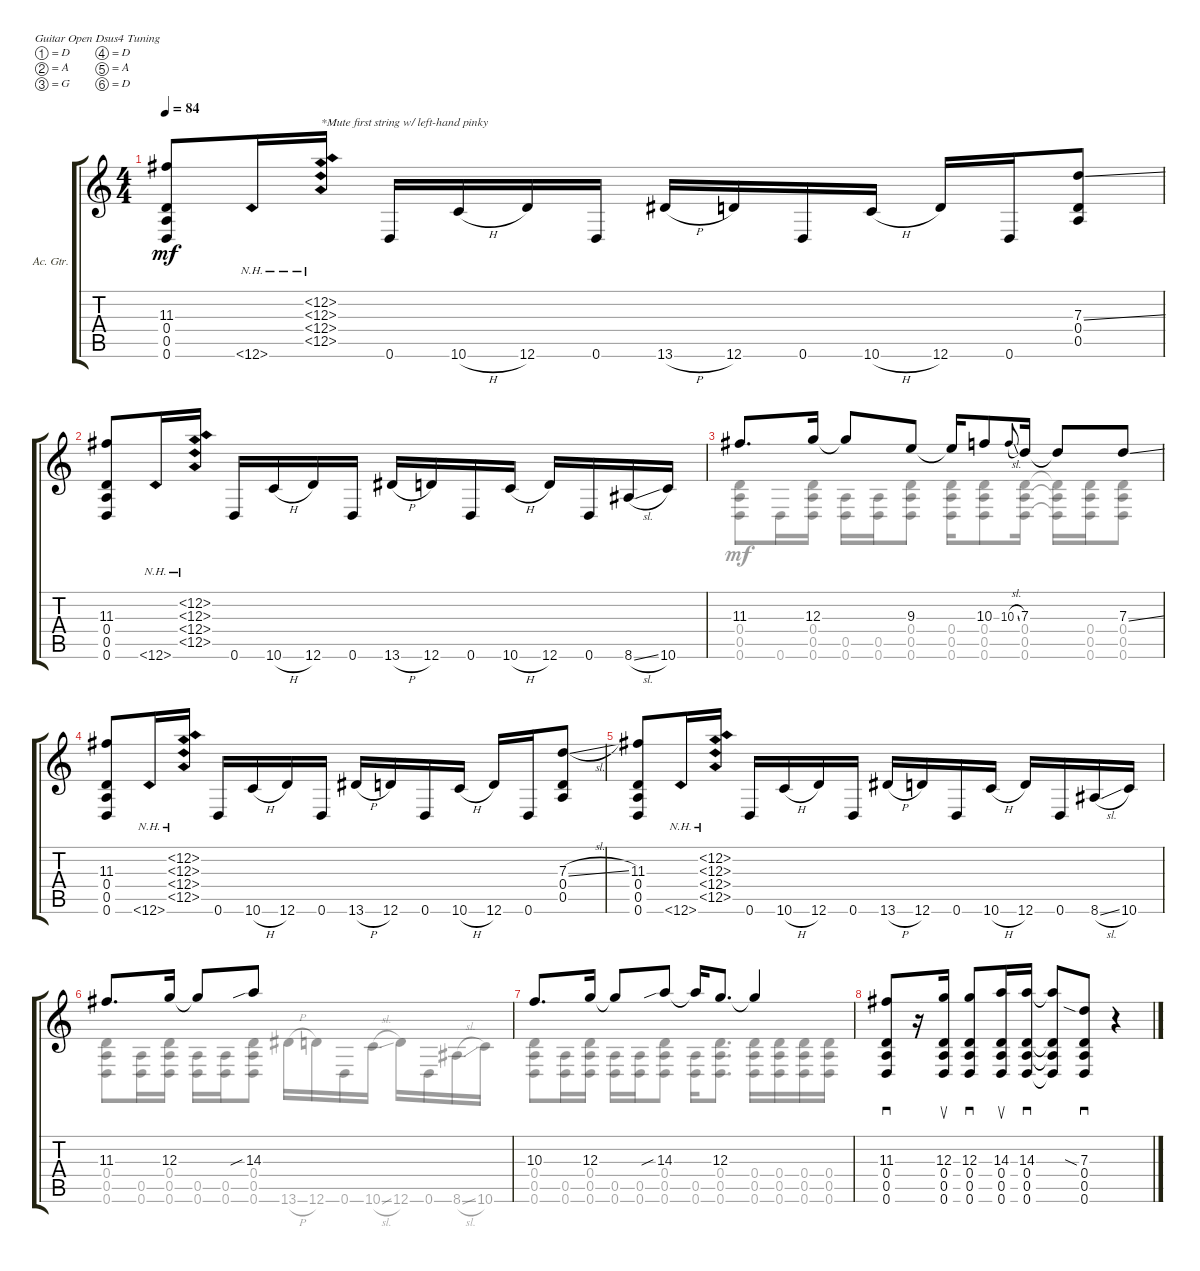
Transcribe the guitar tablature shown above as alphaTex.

\defaultSystemsLayout 4
\bracketExtendMode groupsimilarinstruments
\firstSystemTrackNameOrientation horizontal
\otherSystemsTrackNameOrientation horizontal
\track ("Acoustic Guitar" "Ac. Gtr.") {instrument acousticguitarsteel}
\staff {score tabs}
\tuning (D4 A3 G3 D3 A2 D2)
\voice
\ts (4 4)
\tempo 84
\clef g2
\scale
0.487705
\ks c
(11.3 0.4 0.5 0.6).8{dy mf} 12.6{nh}.16 (12.5{nh} 12.4{nh} 12.3{nh} 12.2{nh}).16{txt "*Mute first string w/ left-hand pinky"} 0.6.16 10.6{h}.16 12.6.16 0.6.16 13.6{h}.16 12.6.16 0.6.16 10.6{h}.16 12.6.16 0.6.16 (0.5 0.4 7.3{ss}).8 |
\scale
0.512295 (11.3 0.4 0.5 0.6).8 12.6{nh}.16 (12.5{nh} 12.4{nh} 12.3{nh} 12.2{nh}).16 0.6.16 10.6{h}.16 12.6.16 0.6.16 13.6{h}.16 12.6.16 0.6.16 10.6{h}.16 12.6.16 0.6.16 8.6{sl}.16 10.6.16 |
\scale
0.50554 11.3.8{d} 12.3.16 12.3{t}.8 9.3.8 9.3{t}.16 10.3.8 10.3{sl}.8{gr onbeat} 7.3.16 7.3{t}.8 7.3{ss}.8 |
\scale
0.49446 (11.3 0.4 0.5 0.6).8 12.6{nh}.16 (12.5{nh} 12.4{nh} 12.3{nh} 12.2{nh}).16 0.6.16 10.6{h}.16 12.6.16 0.6.16 13.6{h}.16 12.6.16 0.6.16 10.6{h}.16 12.6.16 0.6.16 (0.5 0.4 7.3{sl}).8 |
\scale
0.517956 (11.3 0.4 0.5 0.6).8 12.6{nh}.16 (12.5{nh} 12.4{nh} 12.3{nh} 12.2{nh}).16 0.6.16 10.6{h}.16 12.6.16 0.6.16 13.6{h}.16 12.6.16 0.6.16 10.6{h}.16 12.6.16 0.6.16 8.6{sl}.16 10.6.16 |
\scale
0.482044 11.3.8{d} 12.3.16 12.3{t}.8 14.3{sib}.8 |
\scale
0.573222 10.3.8{d} 12.3.16 12.3{t}.8 14.3{sib}.8 14.3{t}.16 12.3.8{d} 12.3{t}.4 |
\scale
0.426778 (11.3 0.4 0.5 0.6).8{sd} r.16 (0.6 0.5 0.4 12.3).16{su} (12.3 0.4 0.5 0.6).8{sd} (14.3 0.4 0.5 0.6).16{su} (0.6 0.5 0.4 14.3).16{sd} (0.6{t} 0.5{t} 0.4{t} 14.3{t}).8 (0.6 0.5 0.4 7.3{sia}).8{sd} r.4
\voice
\clef g2
\ottava regular
\simile none
\scale
0.487705
\ks c
|
\scale
0.512295 |
\scale
0.50554 (0.4 0.5 0.6).8 0.6.16 (0.6 0.5 0.4).16 (0.6 0.5).16 (0.6 0.5).16 (0.6 0.5 0.4).8 (0.6 0.5 0.4).16 (0.4 0.5 0.6).8 (0.6 0.5 0.4).16 (0.6{t} 0.5{t} 0.4{t}).16 (0.6 0.5 0.4).16 (0.4 0.5 0.6).8 |
\scale
0.49446 |
\scale
0.517956 |
\scale
0.482044 (0.6 0.5 0.4).8 (0.6 0.5).16 (0.6 0.5 0.4).16 (0.6 0.5).16 (0.6 0.5).16 (0.6 0.5 0.4).8 13.6{h}.16 12.6.16 0.6.16 10.6{sl}.16 12.6.16 0.6.16 8.6{sl}.16 10.6.16 |
\scale
0.573222 (0.6 0.5 0.4).8 (0.6 0.5).16 (0.6 0.5 0.4).16 (0.6 0.5).16 (0.6 0.5).16 (0.6 0.5 0.4).8 (0.6 0.5).16 (0.6 0.5 0.4).8{d} (0.6 0.5 0.4).16 (0.4 0.5 0.6).16 (0.6 0.5 0.4).16 (0.4 0.5 0.6).16 |
\scale
0.426778
